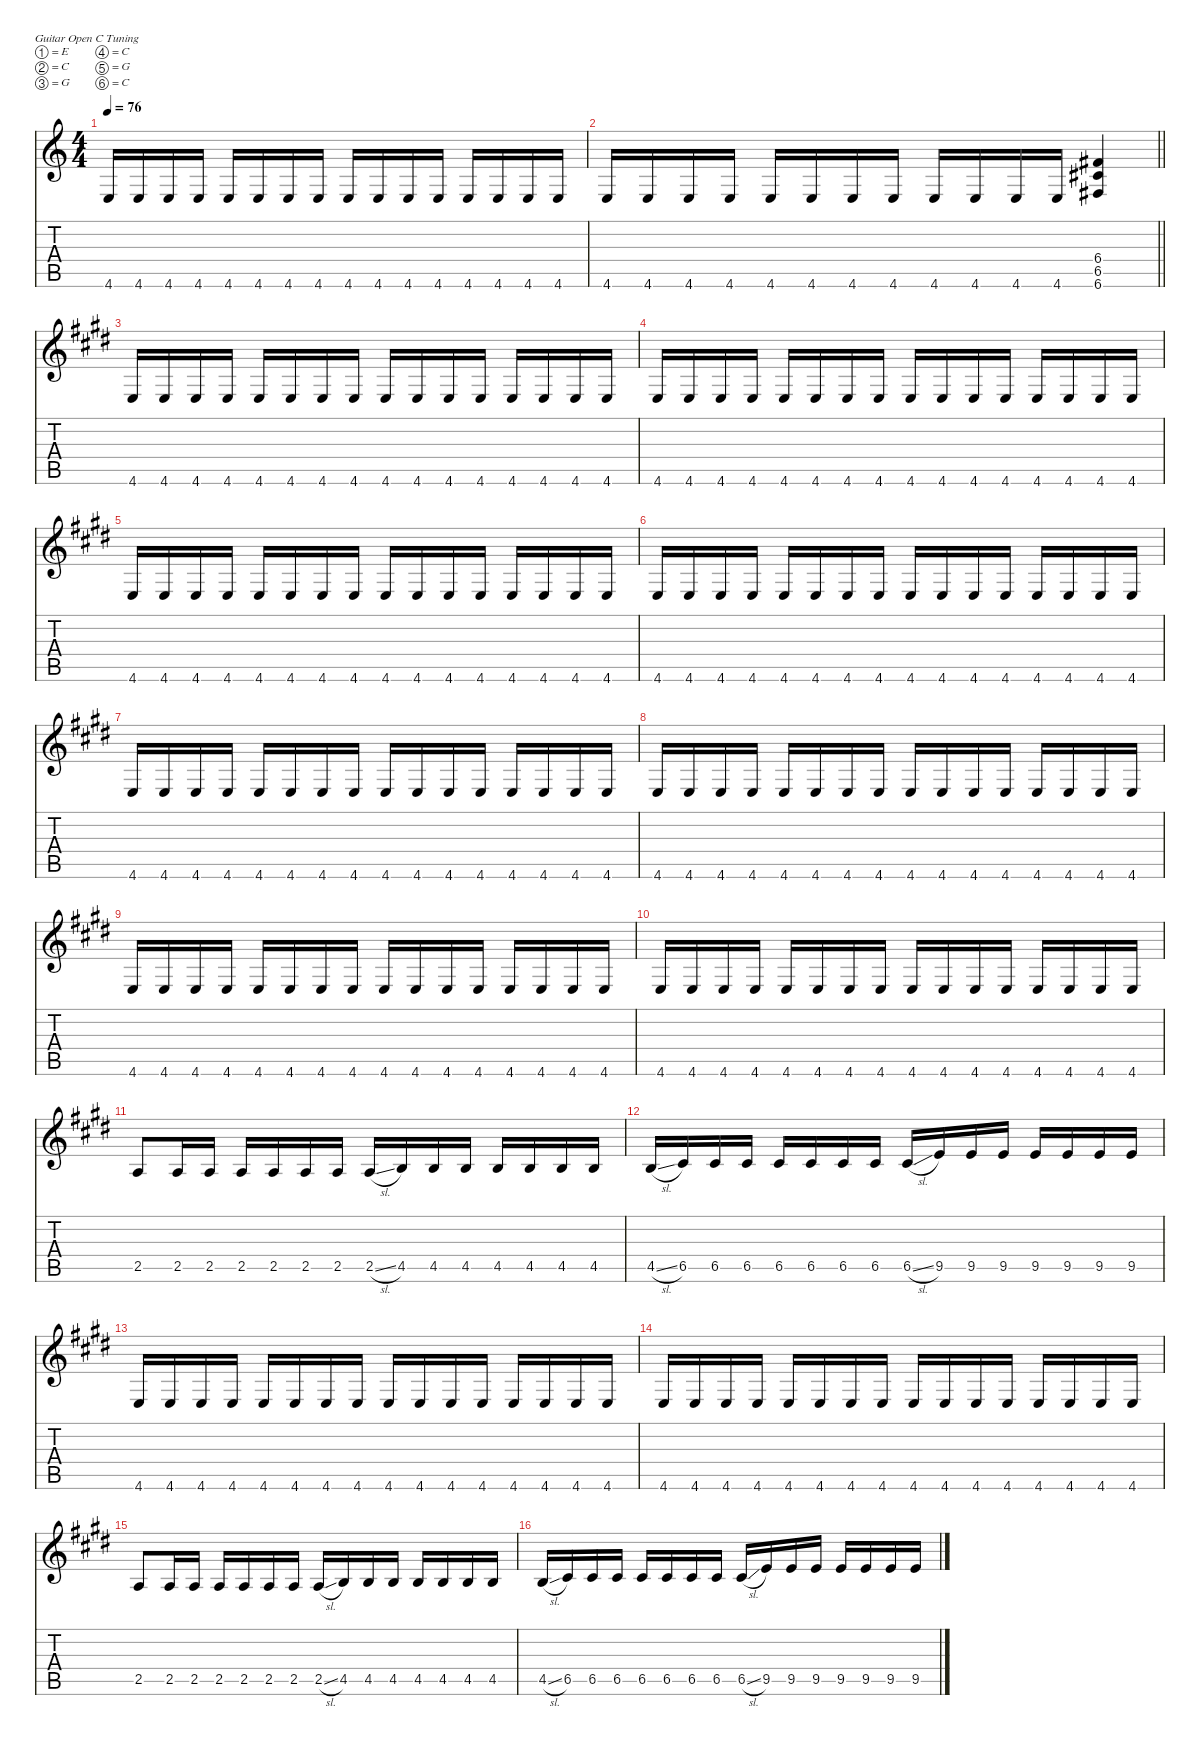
\defaultSystemsLayout 4
\hideDynamics
\bracketExtendMode nobrackets
\singleTrackTrackNamePolicy hidden
\multiTrackTrackNamePolicy hidden
\firstSystemTrackNameMode fullname
\otherSystemsTrackNameOrientation horizontal
\track ("Guitar 1" "dist.guit.") {instrument distortionguitar}
\staff {score tabs}
\tuning (E4 C4 G3 C3 G2 C2)
\ts (4 4)
\tempo 76
\clef g2
\ks c
4.6.16{dy f beam Up} 4.6.16{beam Up} 4.6.16{beam Up} 4.6.16{beam Up} 4.6.16{beam Up} 4.6.16{beam Up} 4.6.16{beam Up} 4.6.16{beam Up} 4.6.16{beam Up} 4.6.16{beam Up} 4.6.16{beam Up} 4.6.16{beam Up} 4.6.16{beam Up} 4.6.16{beam Up} 4.6.16{beam Up} 4.6.16{beam Up} |
\barLineRight lightlight
4.6.16{beam Up} 4.6.16{beam Up} 4.6.16{beam Up} 4.6.16{beam Up} 4.6.16{beam Up} 4.6.16{beam Up} 4.6.16{beam Up} 4.6.16{beam Up} 4.6.16{beam Up} 4.6.16{beam Up} 4.6.16{beam Up} 4.6.16{beam Up} (6.4{acc #} 6.5{acc #} 6.6{acc #}).4{beam Up} |
\ks e
4.6{acc forcenatural}.16{beam Up} 4.6{acc forcenatural}.16{beam Up} 4.6{acc forcenatural}.16{beam Up} 4.6{acc forcenatural}.16{beam Up} 4.6{acc forcenatural}.16{beam Up} 4.6{acc forcenatural}.16{beam Up} 4.6{acc forcenatural}.16{beam Up} 4.6{acc forcenatural}.16{beam Up} 4.6{acc forcenatural}.16{beam Up} 4.6{acc forcenatural}.16{beam Up} 4.6{acc forcenatural}.16{beam Up} 4.6{acc forcenatural}.16{beam Up} 4.6{acc forcenatural}.16{beam Up} 4.6{acc forcenatural}.16{beam Up} 4.6{acc forcenatural}.16{beam Up} 4.6{acc forcenatural}.16{beam Up} |
4.6{acc forcenatural}.16{beam Up} 4.6{acc forcenatural}.16{beam Up} 4.6{acc forcenatural}.16{beam Up} 4.6{acc forcenatural}.16{beam Up} 4.6{acc forcenatural}.16{beam Up} 4.6{acc forcenatural}.16{beam Up} 4.6{acc forcenatural}.16{beam Up} 4.6{acc forcenatural}.16{beam Up} 4.6{acc forcenatural}.16{beam Up} 4.6{acc forcenatural}.16{beam Up} 4.6{acc forcenatural}.16{beam Up} 4.6{acc forcenatural}.16{beam Up} 4.6{acc forcenatural}.16{beam Up} 4.6{acc forcenatural}.16{beam Up} 4.6{acc forcenatural}.16{beam Up} 4.6{acc forcenatural}.16{beam Up} |
4.6{acc forcenatural}.16{beam Up} 4.6{acc forcenatural}.16{beam Up} 4.6{acc forcenatural}.16{beam Up} 4.6{acc forcenatural}.16{beam Up} 4.6{acc forcenatural}.16{beam Up} 4.6{acc forcenatural}.16{beam Up} 4.6{acc forcenatural}.16{beam Up} 4.6{acc forcenatural}.16{beam Up} 4.6{acc forcenatural}.16{beam Up} 4.6{acc forcenatural}.16{beam Up} 4.6{acc forcenatural}.16{beam Up} 4.6{acc forcenatural}.16{beam Up} 4.6{acc forcenatural}.16{beam Up} 4.6{acc forcenatural}.16{beam Up} 4.6{acc forcenatural}.16{beam Up} 4.6{acc forcenatural}.16{beam Up} |
4.6{acc forcenatural}.16{beam Up} 4.6{acc forcenatural}.16{beam Up} 4.6{acc forcenatural}.16{beam Up} 4.6{acc forcenatural}.16{beam Up} 4.6{acc forcenatural}.16{beam Up} 4.6{acc forcenatural}.16{beam Up} 4.6{acc forcenatural}.16{beam Up} 4.6{acc forcenatural}.16{beam Up} 4.6{acc forcenatural}.16{beam Up} 4.6{acc forcenatural}.16{beam Up} 4.6{acc forcenatural}.16{beam Up} 4.6{acc forcenatural}.16{beam Up} 4.6{acc forcenatural}.16{beam Up} 4.6{acc forcenatural}.16{beam Up} 4.6{acc forcenatural}.16{beam Up} 4.6{acc forcenatural}.16{beam Up} |
4.6{acc forcenatural}.16{beam Up} 4.6{acc forcenatural}.16{beam Up} 4.6{acc forcenatural}.16{beam Up} 4.6{acc forcenatural}.16{beam Up} 4.6{acc forcenatural}.16{beam Up} 4.6{acc forcenatural}.16{beam Up} 4.6{acc forcenatural}.16{beam Up} 4.6{acc forcenatural}.16{beam Up} 4.6{acc forcenatural}.16{beam Up} 4.6{acc forcenatural}.16{beam Up} 4.6{acc forcenatural}.16{beam Up} 4.6{acc forcenatural}.16{beam Up} 4.6{acc forcenatural}.16{beam Up} 4.6{acc forcenatural}.16{beam Up} 4.6{acc forcenatural}.16{beam Up} 4.6{acc forcenatural}.16{beam Up} |
4.6{acc forcenatural}.16{beam Up} 4.6{acc forcenatural}.16{beam Up} 4.6{acc forcenatural}.16{beam Up} 4.6{acc forcenatural}.16{beam Up} 4.6{acc forcenatural}.16{beam Up} 4.6{acc forcenatural}.16{beam Up} 4.6{acc forcenatural}.16{beam Up} 4.6{acc forcenatural}.16{beam Up} 4.6{acc forcenatural}.16{beam Up} 4.6{acc forcenatural}.16{beam Up} 4.6{acc forcenatural}.16{beam Up} 4.6{acc forcenatural}.16{beam Up} 4.6{acc forcenatural}.16{beam Up} 4.6{acc forcenatural}.16{beam Up} 4.6{acc forcenatural}.16{beam Up} 4.6{acc forcenatural}.16{beam Up} |
4.6{acc forcenatural}.16{beam Up} 4.6{acc forcenatural}.16{beam Up} 4.6{acc forcenatural}.16{beam Up} 4.6{acc forcenatural}.16{beam Up} 4.6{acc forcenatural}.16{beam Up} 4.6{acc forcenatural}.16{beam Up} 4.6{acc forcenatural}.16{beam Up} 4.6{acc forcenatural}.16{beam Up} 4.6{acc forcenatural}.16{beam Up} 4.6{acc forcenatural}.16{beam Up} 4.6{acc forcenatural}.16{beam Up} 4.6{acc forcenatural}.16{beam Up} 4.6{acc forcenatural}.16{beam Up} 4.6{acc forcenatural}.16{beam Up} 4.6{acc forcenatural}.16{beam Up} 4.6{acc forcenatural}.16{beam Up} |
4.6{acc forcenatural}.16{beam Up} 4.6{acc forcenatural}.16{beam Up} 4.6{acc forcenatural}.16{beam Up} 4.6{acc forcenatural}.16{beam Up} 4.6{acc forcenatural}.16{beam Up} 4.6{acc forcenatural}.16{beam Up} 4.6{acc forcenatural}.16{beam Up} 4.6{acc forcenatural}.16{beam Up} 4.6{acc forcenatural}.16{beam Up} 4.6{acc forcenatural}.16{beam Up} 4.6{acc forcenatural}.16{beam Up} 4.6{acc forcenatural}.16{beam Up} 4.6{acc forcenatural}.16{beam Up} 4.6{acc forcenatural}.16{beam Up} 4.6{acc forcenatural}.16{beam Up} 4.6{acc forcenatural}.16{beam Up} |
2.5{acc forcenatural}.8{beam Up} 2.5{acc forcenatural}.16{beam Up} 2.5{acc forcenatural}.16{beam Up} 2.5{acc forcenatural}.16{beam Up} 2.5{acc forcenatural}.16{beam Up} 2.5{acc forcenatural}.16{beam Up} 2.5{acc forcenatural}.16{beam Up} 2.5{sl acc forcenatural}.16{beam Up} 4.5{acc forcenatural}.16{beam Up} 4.5{acc forcenatural}.16{beam Up} 4.5{acc forcenatural}.16{beam Up} 4.5{acc forcenatural}.16{beam Up} 4.5{acc forcenatural}.16{beam Up} 4.5{acc forcenatural}.16{beam Up} 4.5{acc forcenatural}.16{beam Up} |
4.5{sl acc forcenatural}.16{beam Up} 6.5{acc #}.16{beam Up} 6.5{acc #}.16{beam Up} 6.5{acc #}.16{beam Up} 6.5{acc #}.16{beam Up} 6.5{acc #}.16{beam Up} 6.5{acc #}.16{beam Up} 6.5{acc #}.16{beam Up} 6.5{sl acc #}.16{beam Up} 9.5{acc forcenatural}.16{beam Up} 9.5{acc forcenatural}.16{beam Up} 9.5{acc forcenatural}.16{beam Up} 9.5{acc forcenatural}.16{beam Up} 9.5{acc forcenatural}.16{beam Up} 9.5{acc forcenatural}.16{beam Up} 9.5{acc forcenatural}.16{beam Up} |
4.6{acc forcenatural}.16{beam Up} 4.6{acc forcenatural}.16{beam Up} 4.6{acc forcenatural}.16{beam Up} 4.6{acc forcenatural}.16{beam Up} 4.6{acc forcenatural}.16{beam Up} 4.6{acc forcenatural}.16{beam Up} 4.6{acc forcenatural}.16{beam Up} 4.6{acc forcenatural}.16{beam Up} 4.6{acc forcenatural}.16{beam Up} 4.6{acc forcenatural}.16{beam Up} 4.6{acc forcenatural}.16{beam Up} 4.6{acc forcenatural}.16{beam Up} 4.6{acc forcenatural}.16{beam Up} 4.6{acc forcenatural}.16{beam Up} 4.6{acc forcenatural}.16{beam Up} 4.6{acc forcenatural}.16{beam Up} |
4.6{acc forcenatural}.16{beam Up} 4.6{acc forcenatural}.16{beam Up} 4.6{acc forcenatural}.16{beam Up} 4.6{acc forcenatural}.16{beam Up} 4.6{acc forcenatural}.16{beam Up} 4.6{acc forcenatural}.16{beam Up} 4.6{acc forcenatural}.16{beam Up} 4.6{acc forcenatural}.16{beam Up} 4.6{acc forcenatural}.16{beam Up} 4.6{acc forcenatural}.16{beam Up} 4.6{acc forcenatural}.16{beam Up} 4.6{acc forcenatural}.16{beam Up} 4.6{acc forcenatural}.16{beam Up} 4.6{acc forcenatural}.16{beam Up} 4.6{acc forcenatural}.16{beam Up} 4.6{acc forcenatural}.16{beam Up} |
2.5{acc forcenatural}.8{beam Up} 2.5{acc forcenatural}.16{beam Up} 2.5{acc forcenatural}.16{beam Up} 2.5{acc forcenatural}.16{beam Up} 2.5{acc forcenatural}.16{beam Up} 2.5{acc forcenatural}.16{beam Up} 2.5{acc forcenatural}.16{beam Up} 2.5{sl acc forcenatural}.16{beam Up} 4.5{acc forcenatural}.16{beam Up} 4.5{acc forcenatural}.16{beam Up} 4.5{acc forcenatural}.16{beam Up} 4.5{acc forcenatural}.16{beam Up} 4.5{acc forcenatural}.16{beam Up} 4.5{acc forcenatural}.16{beam Up} 4.5{acc forcenatural}.16{beam Up} |
4.5{sl acc forcenatural}.16{beam Up} 6.5{acc #}.16{beam Up} 6.5{acc #}.16{beam Up} 6.5{acc #}.16{beam Up} 6.5{acc #}.16{beam Up} 6.5{acc #}.16{beam Up} 6.5{acc #}.16{beam Up} 6.5{acc #}.16{beam Up} 6.5{sl acc #}.16{beam Up} 9.5{acc forcenatural}.16{beam Up} 9.5{acc forcenatural}.16{beam Up} 9.5{acc forcenatural}.16{beam Up} 9.5{acc forcenatural}.16{beam Up} 9.5{acc forcenatural}.16{beam Up} 9.5{acc forcenatural}.16{beam Up} 9.5{acc forcenatural}.16{beam Up}
